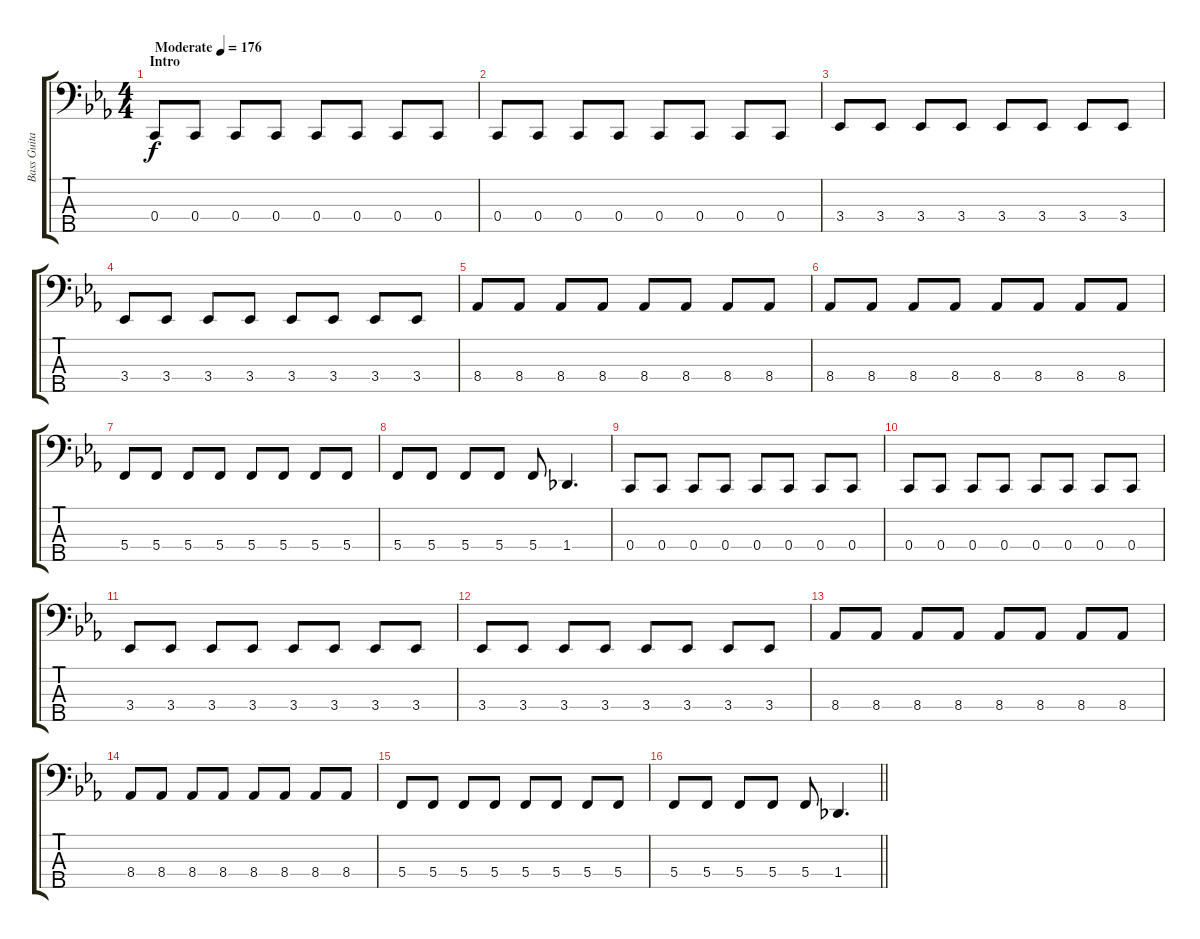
\track ("Bass Guitar" "Bass Guita") {instrument electricbasspick}
\staff {score tabs}
\tuning (F2 C2 G1 C1 A0) {hide}
\ts (4 4)
\section ("" "Intro")
\tempo (176 "Moderate")
\clef f4
\ks eb
0.4.8{dy f instrument electricbasspick} 0.4.8 0.4.8 0.4.8 0.4.8 0.4.8 0.4.8 0.4.8 |
0.4.8 0.4.8 0.4.8 0.4.8 0.4.8 0.4.8 0.4.8 0.4.8 |
3.4.8 3.4.8 3.4.8 3.4.8 3.4.8 3.4.8 3.4.8 3.4.8 |
3.4.8 3.4.8 3.4.8 3.4.8 3.4.8 3.4.8 3.4.8 3.4.8 |
8.4.8 8.4.8 8.4.8 8.4.8 8.4.8 8.4.8 8.4.8 8.4.8 |
8.4.8 8.4.8 8.4.8 8.4.8 8.4.8 8.4.8 8.4.8 8.4.8 |
5.4.8 5.4.8 5.4.8 5.4.8 5.4.8 5.4.8 5.4.8 5.4.8 |
5.4.8 5.4.8 5.4.8 5.4.8 5.4.8 1.4.4{d} |
0.4.8 0.4.8 0.4.8 0.4.8 0.4.8 0.4.8 0.4.8 0.4.8 |
0.4.8 0.4.8 0.4.8 0.4.8 0.4.8 0.4.8 0.4.8 0.4.8 |
3.4.8 3.4.8 3.4.8 3.4.8 3.4.8 3.4.8 3.4.8 3.4.8 |
3.4.8 3.4.8 3.4.8 3.4.8 3.4.8 3.4.8 3.4.8 3.4.8 |
8.4.8 8.4.8 8.4.8 8.4.8 8.4.8 8.4.8 8.4.8 8.4.8 |
8.4.8 8.4.8 8.4.8 8.4.8 8.4.8 8.4.8 8.4.8 8.4.8 |
5.4.8 5.4.8 5.4.8 5.4.8 5.4.8 5.4.8 5.4.8 5.4.8 |
\barLineRight lightlight
5.4.8 5.4.8 5.4.8 5.4.8 5.4.8 1.4.4{d}
